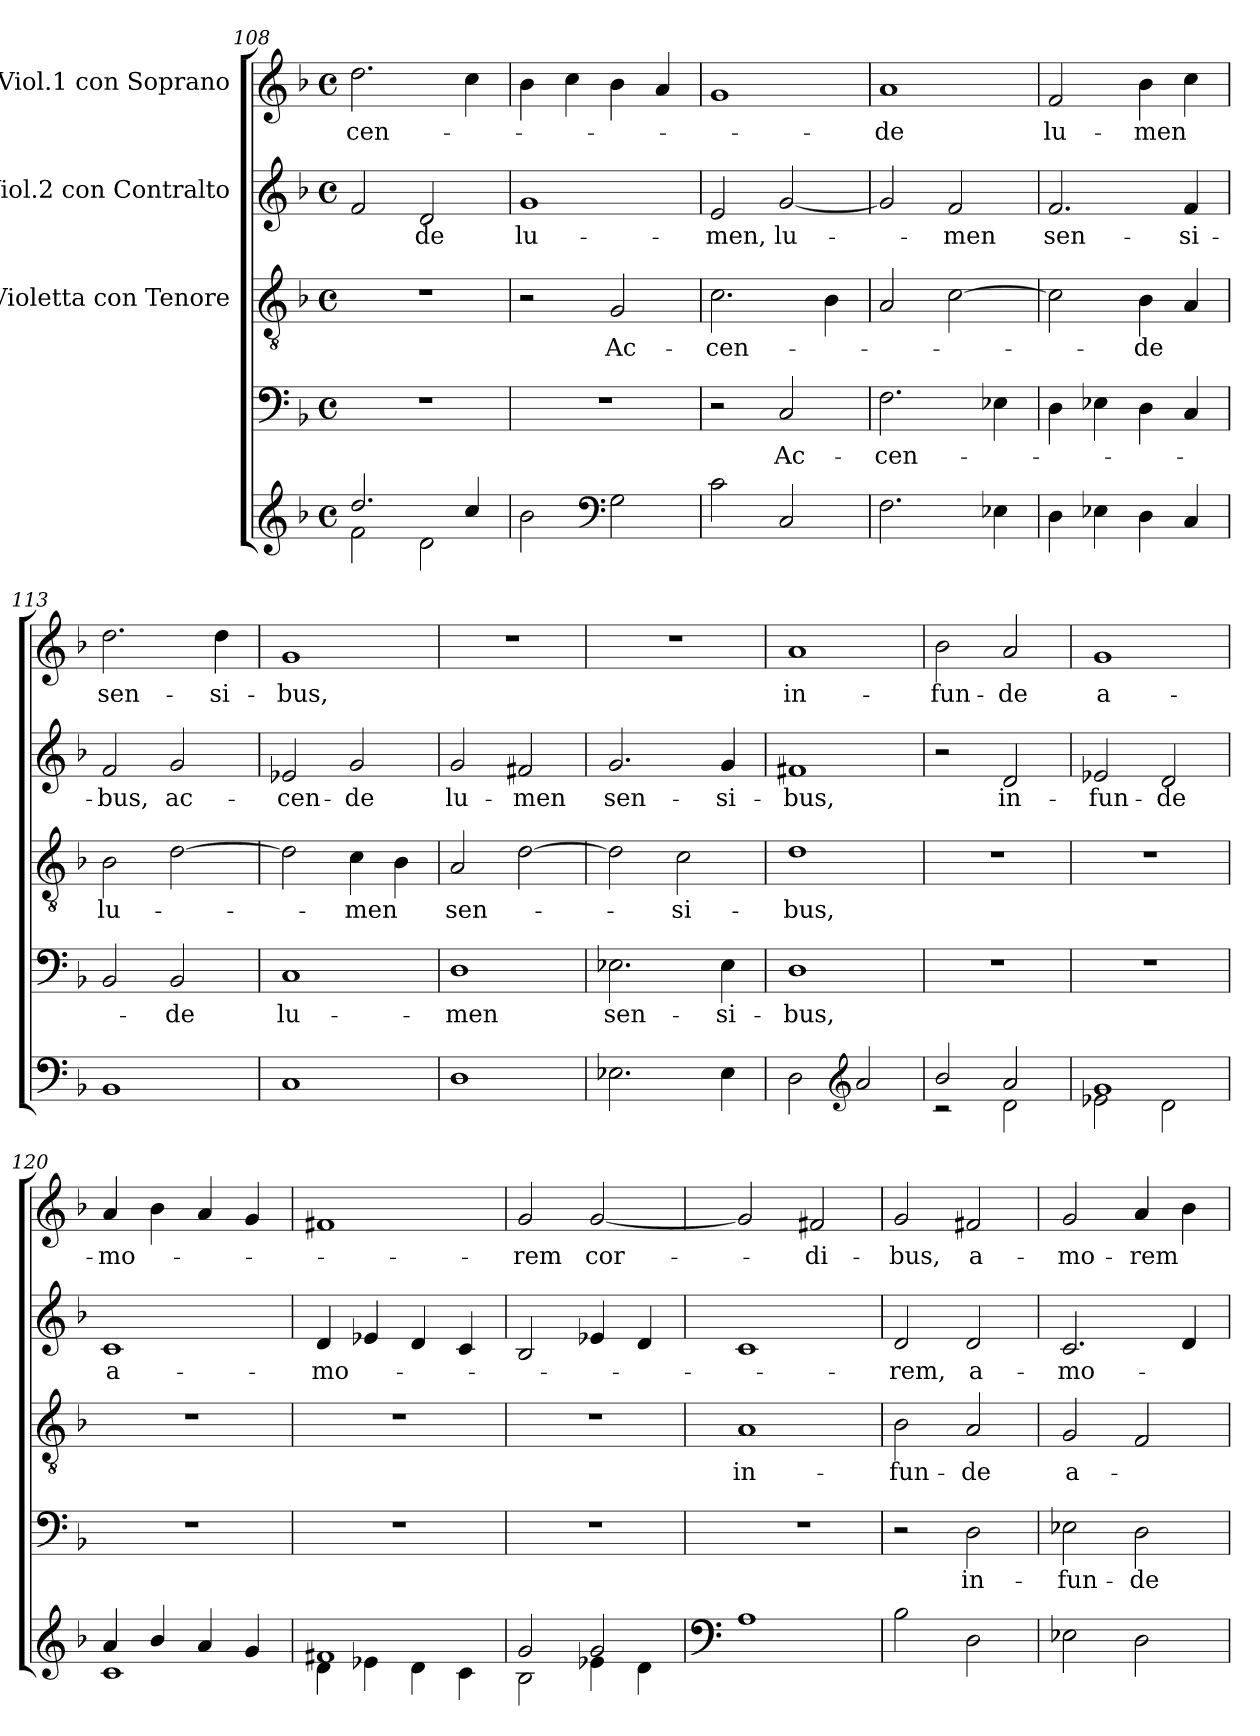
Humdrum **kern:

**kern	**kern	**text	**kern	**text	**kern	**text	**kern	**text
*part5	*part4	*part4	*part3	*part3	*part2	*part2	*part1	*part1
*staff5	*staff4	*staff4	*staff3	*staff3	*staff2	*staff2	*staff1	*staff1
*	*	*	*I"Violetta con Tenore	*	*I"Viol.2 con Contralto	*	*I"Viol.1 con Soprano	*
*clefG2	*clefF4	*	*clefGv2	*	*clefG2	*	*clefG2	*
*k[b-]	*k[b-]	*	*k[b-]	*	*k[b-]	*	*k[b-]	*
*F:	*F:	*	*F:	*	*F:	*	*F:	*
*M4/4	*M4/4	*	*M4/4	*	*M4/4	*	*M4/4	*
*met(c)	*met(c)	*	*met(c)	*	*met(c)	*	*met(c)	*
=108	=108	=108	=108	=108	=108	=108	=108	=108
*^	*	*	*	*	*	*	*	*
!	!	!	!	!	!	!	!	!	!LO:LY:b
2.dd/	2f\	1r	.	1r	.	2f/	.	2.dd\	-cen-
!	!	!	!	!	!	!	!LO:LY:b	!	!
.	2d\	.	.	.	.	2d/	-de	.	.
4cc/	.	.	.	.	.	.	.	4cc\	.
*v	*v	*	*	*	*	*	*	*	*
=109	=109	=109	=109	=109	=109	=109	=109	=109
!	!	!	!	!	!	!LO:LY:b	!	!
2b-\	1r	.	2r	.	1g	lu-	4b-\	.
.	.	.	.	.	.	.	4cc\	.
*clefF4	*	*	*	*	*	*	*	*
!	!	!	!	!LO:LY:b	!	!	!	!
2G\	.	.	2G/	Ac-	.	.	4b-\	.
.	.	.	.	.	.	.	4a/	.
=110	=110	=110	=110	=110	=110	=110	=110	=110
!	!	!	!	!LO:LY:b	!	!LO:LY:b	!	!
2c\	2r	.	2.c\	-cen-	2e/	-men,	1g	.
!	!	!LO:LY:b	!	!	!	!LO:LY:b	!	!
2C/	2C/	Ac-	.	.	[2g/	lu-	.	.
.	.	.	4B-\	.	.	.	.	.
!!LO:PB:g=z
=111	=111	=111	=111	=111	=111	=111	=111	=111
!	!	!LO:LY:b	!	!	!	!	!	!LO:LY:b
2.F\	2.F\	-cen-	2A/	.	2g/]	.	1a	-de
!	!	!	!	!	!	!LO:LY:b	!	!
.	.	.	[2c\	.	2f/	-men	.	.
4E-X\	4E-X\	.	.	.	.	.	.	.
=112	=112	=112	=112	=112	=112	=112	=112	=112
!	!	!	!	!	!	!LO:LY:b	!	!LO:LY:b
4D\	4D\	.	2c\]	.	2.f/	sen-	2f/	lu-
4E-X\	4E-X\	.	.	.	.	.	.	.
!	!	!	!	!LO:LY:b	!	!	!	!LO:LY:b
4D\	4D\	.	4B-\	-de	.	.	4b-\	-men
!	!	!	!	!	!	!LO:LY:b	!	!
4C/	4C/	.	4A/	.	4f/	-si-	4cc\	.
=113	=113	=113	=113	=113	=113	=113	=113	=113
!	!	!	!	!LO:LY:b	!	!LO:LY:b	!	!LO:LY:b
1BB-	2BB-/	.	2B-\	lu-	2f/	-bus,	2.dd\	sen-
!	!	!LO:LY:b	!	!	!	!LO:LY:b	!	!
.	2BB-/	-de	[2d\	.	2g/	ac-	.	.
!	!	!	!	!	!	!	!	!LO:LY:b
.	.	.	.	.	.	.	4dd\	-si-
=114	=114	=114	=114	=114	=114	=114	=114	=114
!	!	!LO:LY:b	!	!	!	!LO:LY:b	!	!LO:LY:b
1C	1C	lu-	2d\]	.	2e-X/	-cen-	1g	-bus,
!	!	!	!	!LO:LY:b	!	!LO:LY:b	!	!
.	.	.	4c\	-men	2g/	-de	.	.
.	.	.	4B-\	.	.	.	.	.
=115	=115	=115	=115	=115	=115	=115	=115	=115
!	!	!LO:LY:b	!	!LO:LY:b	!	!LO:LY:b	!	!
1D	1D	-men	2A/	sen-	2g/	lu-	1r	.
!	!	!	!	!	!	!LO:LY:b	!	!
.	.	.	[2d\	.	2f#X/	-men	.	.
=116	=116	=116	=116	=116	=116	=116	=116	=116
!	!	!LO:LY:b	!	!	!	!LO:LY:b	!	!
2.E-X\	2.E-X\	sen-	2d\]	.	2.g/	sen-	1r	.
!	!	!	!	!LO:LY:b	!	!	!	!
.	.	.	2c\	-si-	.	.	.	.
!	!	!LO:LY:b	!	!	!	!LO:LY:b	!	!
4E-\	4E-\	-si-	.	.	4g/	-si-	.	.
=117	=117	=117	=117	=117	=117	=117	=117	=117
!	!	!LO:LY:b	!	!LO:LY:b	!	!LO:LY:b	!	!LO:LY:b
2D\	1D	-bus,	1d	-bus,	1f#X	-bus,	1a	in-
*clefG2	*	*	*	*	*	*	*	*
2a/	.	.	.	.	.	.	.	.
=118	=118	=118	=118	=118	=118	=118	=118	=118
*^	*	*	*	*	*	*	*	*
!	!	!	!	!	!	!	!	!	!LO:LY:b
2b-/	2rc	1r	.	1r	.	2r	.	2b-\	-fun-
!	!	!	!	!	!	!	!LO:LY:b	!	!LO:LY:b
2a/	2d\	.	.	.	.	2d/	in-	2a/	-de
!!LO:LB:g=z
=119	=119	=119	=119	=119	=119	=119	=119	=119	=119
!	!	!	!	!	!	!	!LO:LY:b	!	!LO:LY:b
1g	2e-X\	1r	.	1r	.	2e-X/	-fun-	1g	a-
!	!	!	!	!	!	!	!LO:LY:b	!	!
.	2d\	.	.	.	.	2d/	-de	.	.
=120	=120	=120	=120	=120	=120	=120	=120	=120	=120
!	!	!	!	!	!	!	!LO:LY:b	!	!LO:LY:b
4a/	1c	1r	.	1r	.	1c	a-	4a/	-mo-
4b-/	.	.	.	.	.	.	.	4b-\	.
4a/	.	.	.	.	.	.	.	4a/	.
4g/	.	.	.	.	.	.	.	4g/	.
=121	=121	=121	=121	=121	=121	=121	=121	=121	=121
!	!	!	!	!	!	!	!LO:LY:b	!	!
1f#X	4d\	1r	.	1r	.	4d/	-mo-	1f#X	.
.	4e-X\	.	.	.	.	4e-X/	.	.	.
.	4d\	.	.	.	.	4d/	.	.	.
.	4c\	.	.	.	.	4c/	.	.	.
=122	=122	=122	=122	=122	=122	=122	=122	=122	=122
!	!	!	!	!	!	!	!	!	!LO:LY:b
2g/	2B-\	1r	.	1r	.	2B-/	.	2g/	-rem
!	!	!	!	!	!	!	!	!	!LO:LY:b
2g/	4e-X\	.	.	.	.	4e-X/	.	[2g/	cor-
.	4d\	.	.	.	.	4d/	.	.	.
*v	*v	*	*	*	*	*	*	*	*
=123	=123	=123	=123	=123	=123	=123	=123	=123
*clefF4	*	*	*	*	*	*	*	*
*^	*	*	*	*	*	*	*	*
!	!	!	!	!	!LO:LY:b	!	!	!	!
*v	*v	*	*	*	*	*	*	*	*
1A	1r	.	1A	in-	1c	.	2g/]	.
!	!	!	!	!	!	!	!	!LO:LY:b
.	.	.	.	.	.	.	2f#X/	-di-
=124	=124	=124	=124	=124	=124	=124	=124	=124
!	!	!	!	!LO:LY:b	!	!LO:LY:b	!	!LO:LY:b
2B-\	2r	.	2B-\	-fun-	2d/	-rem,	2g/	-bus,
!	!	!LO:LY:b	!	!LO:LY:b	!	!LO:LY:b	!	!LO:LY:b
2D\	2D\	in-	2A/	-de	2d/	a-	2f#X/	a-
=125	=125	=125	=125	=125	=125	=125	=125	=125
!	!	!LO:LY:b	!	!LO:LY:b	!	!LO:LY:b	!	!LO:LY:b
2E-X\	2E-X\	-fun-	2G/	a-	2.c/	-mo-	2g/	-mo-
!	!	!LO:LY:b	!	!	!	!	!	!LO:LY:b
2D\	2D\	-de	2F/	.	.	.	4a/	-rem
.	.	.	.	.	4d/	.	4b-\	.
=	=	=	=	=	=	=	=	=
*-	*-	*-	*-	*-	*-	*-	*-	*-
